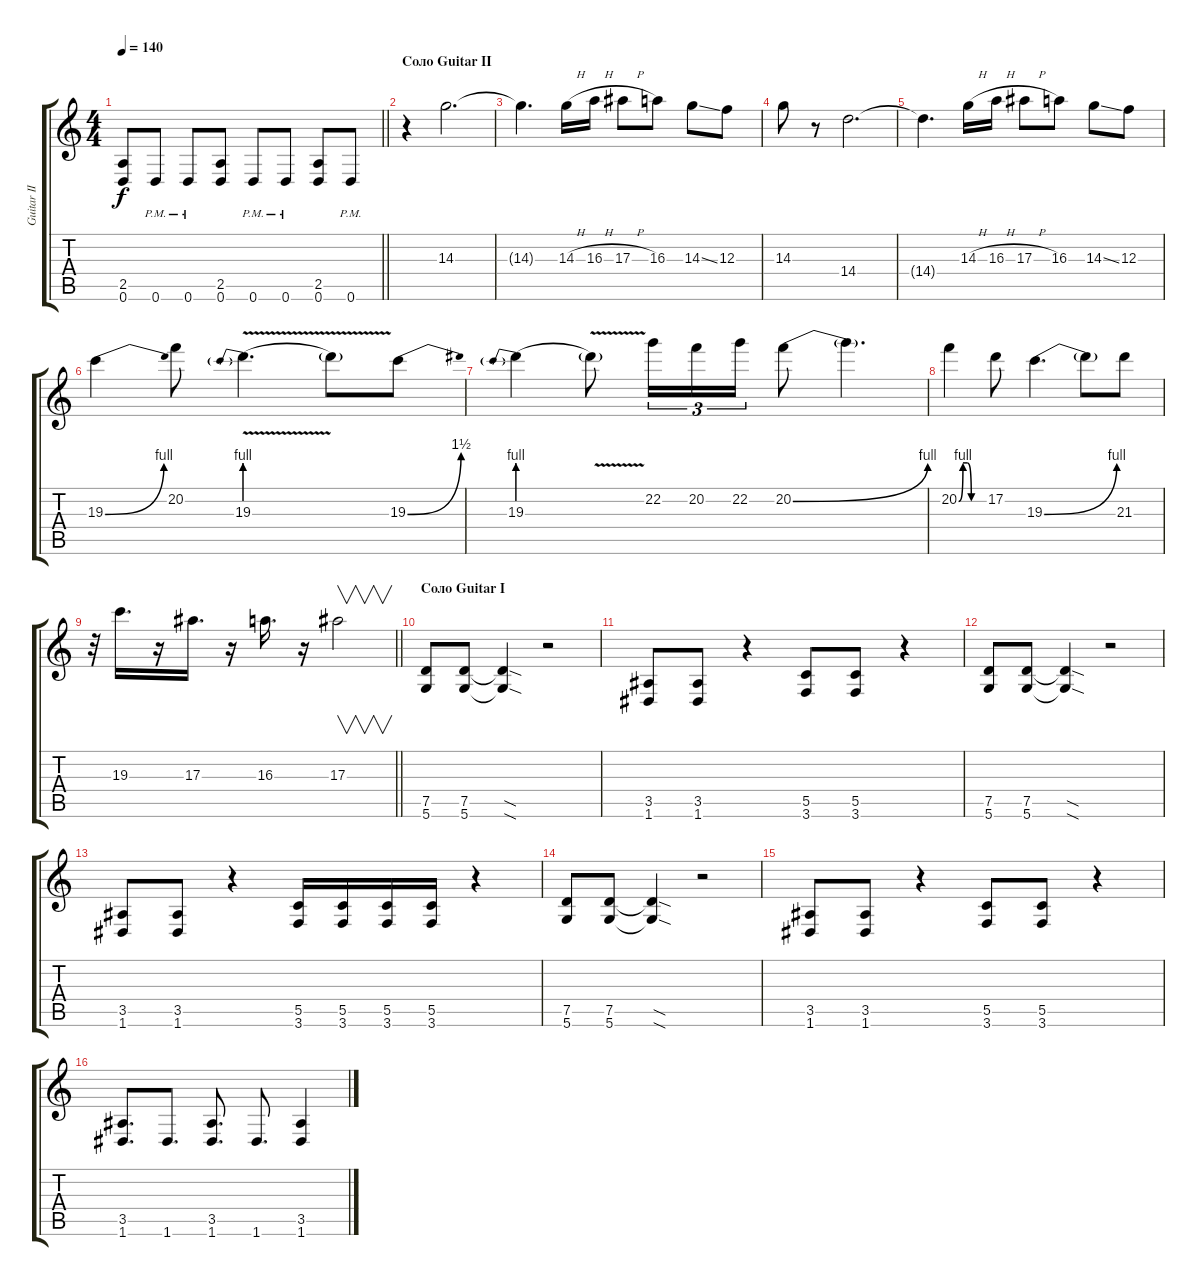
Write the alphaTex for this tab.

\track ("Guitar II" "Guitar II") {instrument acousticguitarsteel}
\staff {score tabs}
\tuning (D4 A3 F3 C3 G2 D2) {hide}
\ts (4 4)
\tempo 140
\clef g2
\barLineRight lightlight
\ks c
(2.5 0.6).8{dy f} 0.6{pm}.8 0.6{pm}.8 (2.5 0.6).8 0.6{pm}.8 0.6{pm}.8 (2.5 0.6).8 0.6{pm}.8 |
\section ("" "Соло Guitar II")
r.4{volume 10} 14.3.2{d} |
14.3{t}.4{d} 14.3{h}.16 16.3{h}.16 17.3{h}.8 16.3.8 14.3{ss}.8 12.3.8 |
14.3.8 r.8 14.4.2{d} |
14.4{t}.4{d} 14.3{h}.16 16.3{h}.16 17.3{h}.8 16.3.8 14.3{ss}.8 12.3.8 |
19.3{be (bend 0 0 60 4)}.4 20.2.8 19.3{be (prebend 0 4 60 4) v}.4{d} 19.3{t}.8 19.3{be (bend 0 0 60 6)}.8 |
19.3{be (prebend 0 4 60 4)}.4 19.3{v t}.8 22.2.16{tu (3 2)} 20.2.16{tu (3 2)} 22.2.16{tu (3 2)} 20.2{be (bend 0 0 60 4)}.8 20.2{t}.4{d} |
20.2{be (custom 0 0 10 4 20 4 30 0 60 0)}.4 17.2.8 19.3{be (bend 0 0 60 4)}.4{d} 19.3{t}.8 21.3.8 |
\barLineRight lightlight
r.32 19.3.16{d} r.16 17.3.16{d} r.16 16.3.16{d} r.16 17.3.2{v} |
\section ("" "Соло Guitar I")
(7.5 5.6).8{volume 6} (7.5 5.6).8 (7.5{sod t} 5.6{sod t}).4 r.2 |
(3.5 1.6).8 (3.5 1.6).8 r.4 (5.5 3.6).8 (5.5 3.6).8 r.4 |
(7.5 5.6).8 (7.5 5.6).8 (7.5{sod t} 5.6{sod t}).4 r.2 |
(3.5 1.6).8 (3.5 1.6).8 r.4 (5.5 3.6).16 (5.5 3.6).16 (5.5 3.6).16 (5.5 3.6).16 r.4 |
(7.5 5.6).8 (7.5 5.6).8 (7.5{sod t} 5.6{sod t}).4 r.2 |
(3.5 1.6).8 (3.5 1.6).8 r.4 (5.5 3.6).8 (5.5 3.6).8 r.4 |
(3.5 1.6).8{d} 1.6.8{d} (3.5 1.6).8{d} 1.6.8{d} (3.5 1.6).4
